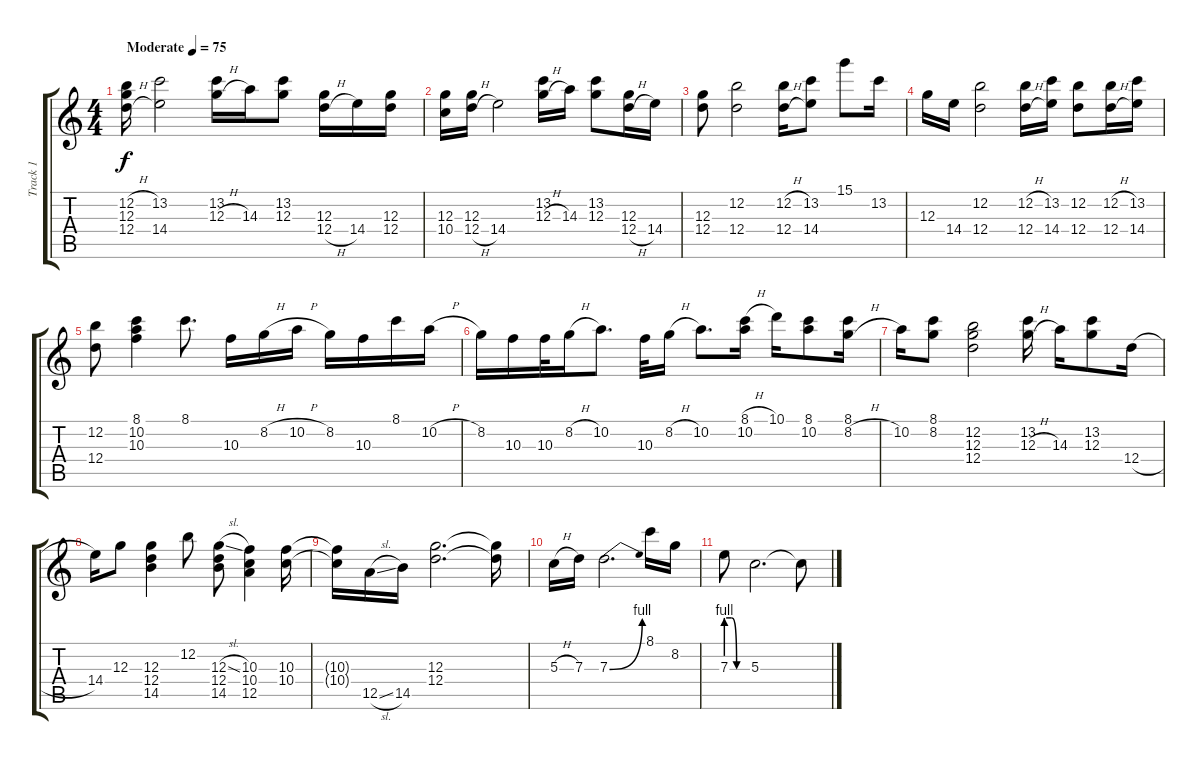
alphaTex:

\track ("Track 1" "Track 1") {instrument overdrivenguitar}
\staff {score tabs}
\tuning (E4 B3 G3 D3 A2 E2) {hide}
\ts (4 4)
\tempo (75 "Moderate")
\clef g2
\ks c
(12.2{h} 12.3 12.4{h}).16{dy f instrument overdrivenguitar} (13.2 14.4).2 (13.2 12.3{h}).16 14.3.16 (13.2 12.3).8 (12.3 12.4{h}).16 14.4.16 (12.3 12.4).16 |
(12.3 10.4).16 (12.3 12.4{h}).16 14.4.2 (13.2 12.3{h}).16 14.3.16 (13.2 12.3).8 (12.3 12.4{h}).16 14.4.16 |
(12.3 12.4).8 (12.2 12.4).2 (12.2{h} 12.4{h}).16 (13.2 14.4).8 15.1.8 13.2.16 |
12.3.16 14.4.16 (12.2 12.4).2 (12.2{h} 12.4{h}).16 (13.2 14.4).16 (12.2 12.4).8 (12.2{h} 12.4{h}).16 (13.2 14.4).16 |
(12.2 12.4).8 (8.1 10.2 10.3).4 8.1.8{d} 10.3.16 8.2{h}.16 10.2{h}.16 8.2.16 10.3.16 8.1.16 10.2{h}.16 |
8.2.16 10.3.16 10.3.32 8.2{h}.16 10.2.8{d} 10.3.32 8.2{h}.16 10.2.8{d} (8.1{h} 10.2).16 10.1.16 (8.1 10.2).8 (8.1 8.2{h}).16 |
10.2.16 (8.1 8.2).8 (12.2 12.3 12.4).2 (13.2 12.3{h}).16 14.3.16 (13.2 12.3).8 12.4{h}.16 |
14.4.16 12.3.8 (12.3 12.4 14.5).4 12.2.8 (12.3{sl} 12.4 14.5).8 (10.3 10.4 12.5).4 (10.3 10.4).16 |
(10.3{t} 10.4{t}).16 12.5{sl}.16 14.5.16 (12.3 12.4).2{d} (12.3{t} 12.4{t}).16 |
5.3{h}.16 7.3.16 7.3{be (bend 0 0 60 4)}.2{d} 8.1.16 8.2.16 |
7.3{be (custom 0 4 15 4 30 0 60 0)}.8 5.3.2{d} 5.3{t}.8
